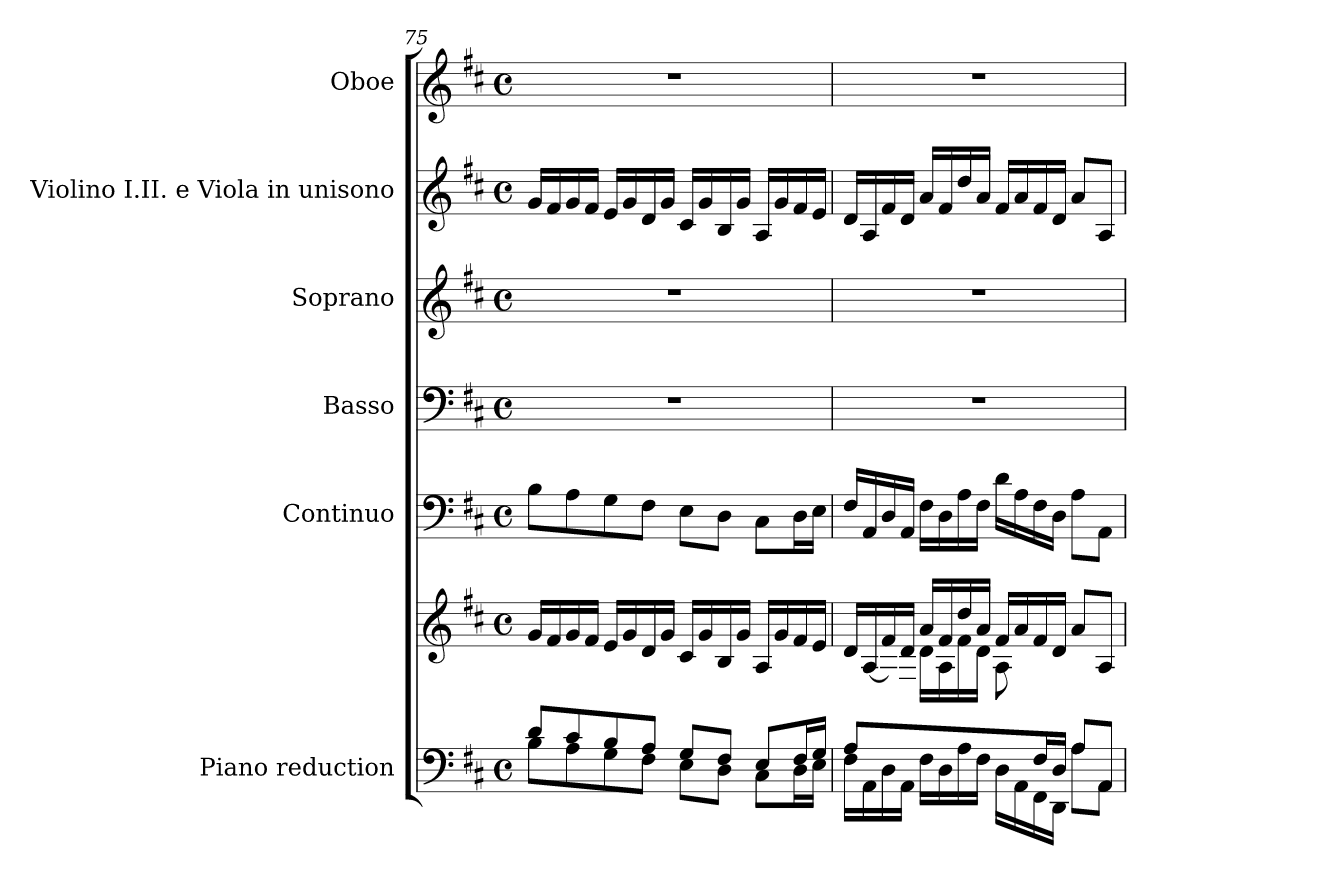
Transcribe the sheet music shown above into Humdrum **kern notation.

**kern	**kern	**kern	**kern	**kern	**kern	**kern
*part6	*part6	*part5	*part4	*part3	*part2	*part1
*staff7	*staff6	*staff5	*staff4	*staff3	*staff2	*staff1
*I"Piano reduction	*	*I"Continuo	*I"Basso	*I"Soprano	*I"Violino I.II. e Viola in unisono	*I"Oboe
*I'Pno	*	*	*	*	*	*I'Ob
!!LO:LB:g=z
*clefF4	*clefG2	*clefF4	*clefF4	*clefG2	*clefG2	*clefG2
*k[f#c#]	*k[f#c#]	*k[f#c#]	*k[f#c#]	*k[f#c#]	*k[f#c#]	*k[f#c#]
*M4/4	*M4/4	*M4/4	*M4/4	*M4/4	*M4/4	*M4/4
*met(c)	*met(c)	*met(c)	*met(c)	*met(c)	*met(c)	*met(c)
=75	=75	=75	=75	=75	=75	=75
*^	*	*	*	*	*	*
8d/L	8B\L	16g/LL	8B\L	1r	1r	16g/LL	1r
.	.	16f#/	.	.	.	16f#/	.
8c#/	8A\	16g/	8A\	.	.	16g/	.
.	.	16f#/JJ	.	.	.	16f#/JJ	.
8B/	8G\	16e/LL	8G\	.	.	16e/LL	.
.	.	16g/	.	.	.	16g/	.
8A/J	8F#\J	16d/	8F#\J	.	.	16d/	.
.	.	16g/JJ	.	.	.	16g/JJ	.
8G/L	8E\L	16c#/LL	8E\L	.	.	16c#/LL	.
.	.	16g/	.	.	.	16g/	.
8F#/J	8D\J	16B/	8D\J	.	.	16B/	.
.	.	16g/JJ	.	.	.	16g/JJ	.
8E/L	8C#\L	16A/LL	8C#\L	.	.	16A/LL	.
.	.	16g/	.	.	.	16g/	.
16F#/L	16D\L	16f#/	16D\L	.	.	16f#/	.
16G/JJ	16E\JJ	16e/JJ	16E\JJ	.	.	16e/JJ	.
=76	=76	=76	=76	=76	=76	=76	=76
*	*	*^	*	*	*	*	*
8A/L	16F#\LL	16d/LL	8ryy	16F#/LL	1r	1r	16d/LL	1r
.	16AA\	[16A/	.	16AA/	.	.	16A/	.
2ryy	16D\	16f#/	16A\L]	16D/	.	.	16f#/	.
.	16AA\JJ	16d/JJ	16F#\JJ	16AA/JJ	.	.	16d/JJ	.
.	16F#\LL	16a/LL	16d\LL	16F#\LL	.	.	16a/LL	.
.	16D\	16f#/	16A\	16D\	.	.	16f#/	.
.	16A\	16dd/	16f#\	16A\	.	.	16dd/	.
.	16F#\JJ	16a/JJ	16d\JJ	16F#\JJ	.	.	16a/JJ	.
.	16D\LL	16f#/LL	8A\L	16d\LL	.	.	16f#/LL	.
.	16AA\	16a/	.	16A\	.	.	16a/	.
16F#/L	16FF#\	16f#/	4.ryy	16F#\	.	.	16f#/	.
16D/JJ	16DD\JJ	16d/JJ	.	16D\JJ	.	.	16d/JJ	.
8A/L	8A\L	8a/L	.	8A\L	.	.	8a/L	.
8AA/J	8AA\J	8A/J	.	8AA\J	.	.	8A/J	.
*v	*v	*	*	*	*	*	*	*
*	*v	*v	*	*	*	*	*
=	=	=	=	=	=	=
*-	*-	*-	*-	*-	*-	*-
